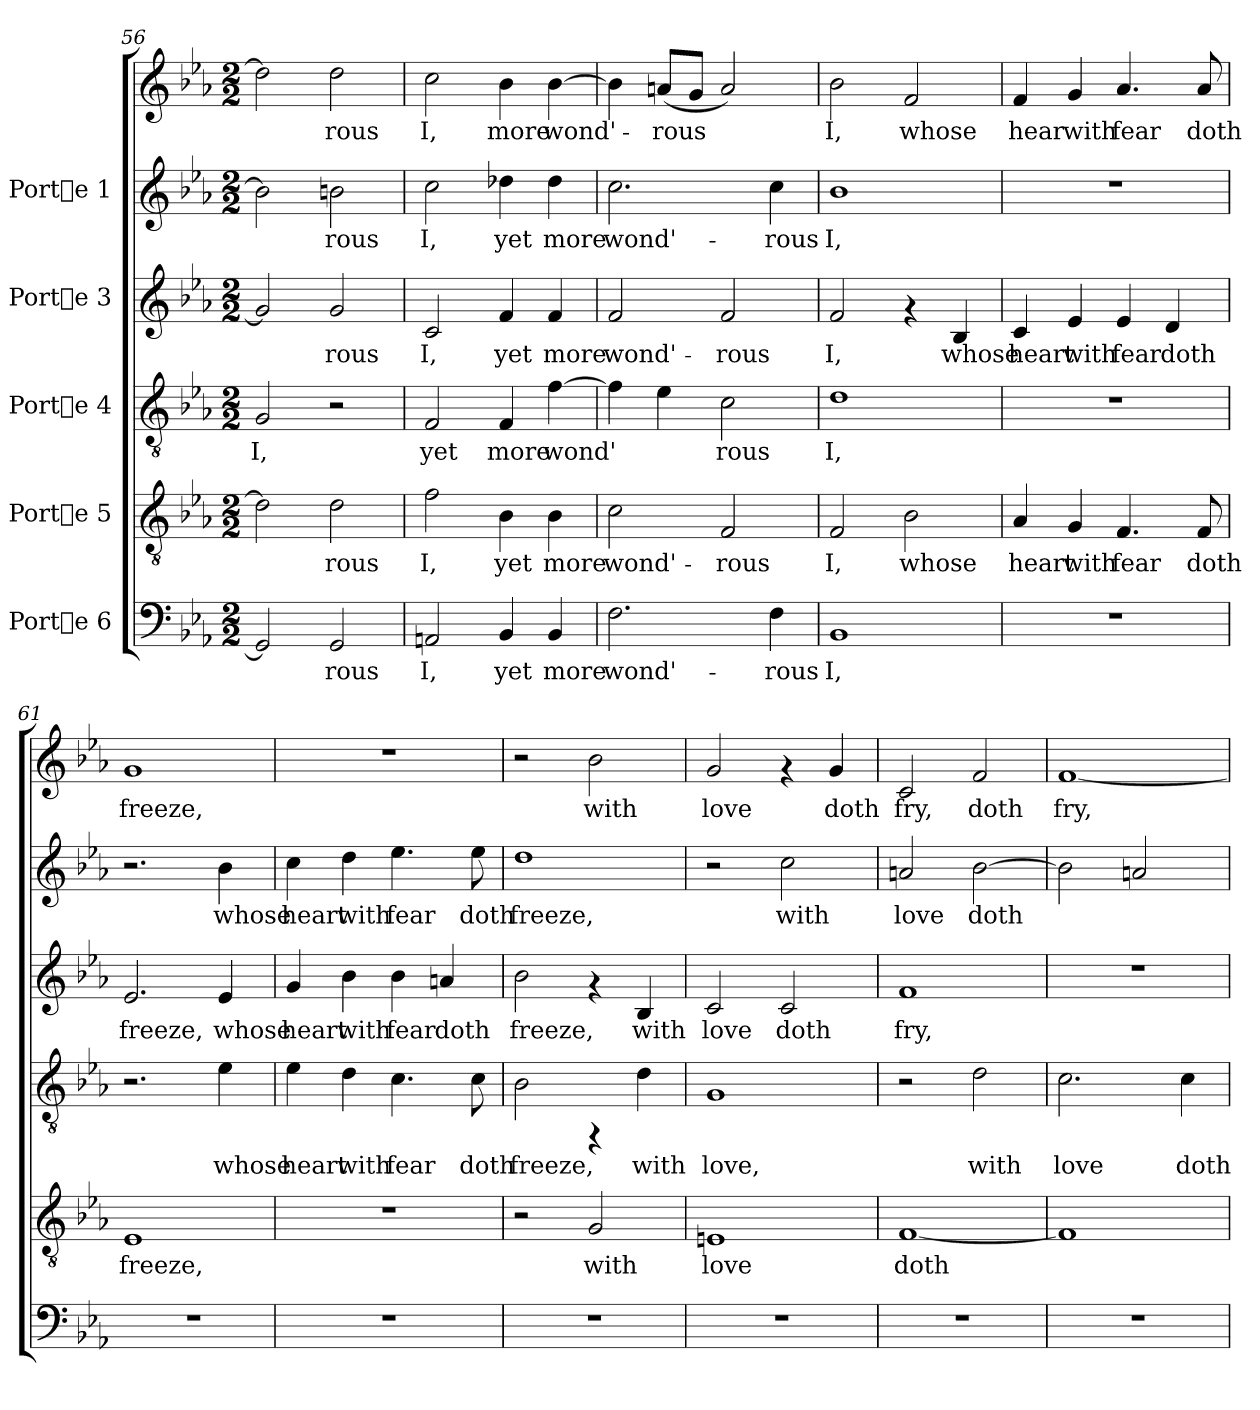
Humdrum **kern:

**kern	**text	**kern	**text	**kern	**text	**kern	**text	**kern	**text	**kern	**text
*part5	*part5	*part4	*part4	*part3	*part3	*part2	*part2	*part1	*part1	*part1	*part1
*staff6	*staff6	*staff5	*staff5	*staff4	*staff4	*staff3	*staff3	*staff2	*staff2	*staff1	*staff1
*I"Porte 6	*	*I"Porte 5	*	*I"Porte 4	*	*I"Porte 3	*	*I"Porte 1	*	*	*
*clefF4	*	*clefGv2	*	*clefGv2	*	*clefG2	*	*clefG2	*	*clefG2	*
*k[b-e-a-]	*	*k[b-e-a-]	*	*k[b-e-a-]	*	*k[b-e-a-]	*	*k[b-e-a-]	*	*k[b-e-a-]	*
*E-:	*	*E-:	*	*E-:	*	*E-:	*	*E-:	*	*E-:	*
*M2/2	*	*M2/2	*	*M2/2	*	*M2/2	*	*M2/2	*	*M2/2	*
=56	=56	=56	=56	=56	=56	=56	=56	=56	=56	=56	=56
!	!LO:LY:b:cj	!	!LO:LY:b:cj	!	!LO:LY:b:cj	!	!LO:LY:b:cj	!	!LO:LY:b:cj	!	!LO:LY:b:cj
2GG/]	-	2d\]	-	2G/	I,	2g/]	-	2bn\]	.	2dd\]	-
!	!LO:LY:b:cj	!	!LO:LY:b:cj	!	!	!	!LO:LY:b:cj	!	!LO:LY:b:cj	!	!LO:LY:b:cj
2GG/	rous	2d\	rous	2r	.	2g/	rous	2bn\	rous	2dd\	rous
=57	=57	=57	=57	=57	=57	=57	=57	=57	=57	=57	=57
!	!LO:LY:b:cj	!	!LO:LY:b:cj	!	!LO:LY:b:cj	!	!LO:LY:b:cj	!	!LO:LY:b:cj	!	!LO:LY:b:cj
2AAn/	I,	2f\	I,	2F/	yet	2c/	I,	2cc\	-I,	2cc\	I,
!	!LO:LY:b:cj	!	!LO:LY:b:cj	!	!LO:LY:b:cj	!	!LO:LY:b:cj	!	!LO:LY:b:cj	!	!LO:LY:b:cj
4BB-/	yet	4B-\	yet	4F/	more	4f/	yet	4dd-X\	yet	4b-\	more
!	!LO:LY:b:cj	!	!LO:LY:b:cj	!	!LO:LY:b:cj	!	!LO:LY:b:cj	!	!LO:LY:b:cj	!	!LO:LY:b:cj
4BB-/	more	4B-\	more	[>4f\	wond'-	4f/	more	4dd-\	more	[>4b-\	wond'-
=58	=58	=58	=58	=58	=58	=58	=58	=58	=58	=58	=58
!	!LO:LY:b:cj	!	!LO:LY:b:cj	!	!LO:LY:b:cj	!	!LO:LY:b:cj	!	!LO:LY:b:cj	!	!LO:LY:b:cj
2.F\	wond'-	2c\	wond'-	4f\]	-	2f/	wond'-	2.cc\	wond'-	4b-\]	.
!	!	!	!	!	!LO:LY:b:cj	!	!	!	!	!	!LO:LY:b:cj
.	.	.	.	4e-\	.	.	.	.	.	(<8an/L	rous
!	!	!	!	!	!	!	!	!	!	!	!LO:LY:b:cj
.	.	.	.	.	.	.	.	.	.	8g/J	.
!	!	!	!LO:LY:b:cj	!	!LO:LY:b:cj	!	!LO:LY:b:cj	!	!	!	!LO:LY:b:cj
.	.	2F/	-rous	2c\	rous	2f/	-rous	.	.	2a/)	.
!	!LO:LY:b:cj	!	!	!	!	!	!	!	!LO:LY:b:cj	!	!
4F\	-rous	.	.	.	.	.	.	4cc\	-rous	.	.
=59	=59	=59	=59	=59	=59	=59	=59	=59	=59	=59	=59
!	!LO:LY:b:cj	!	!LO:LY:b:cj	!	!LO:LY:b:cj	!	!LO:LY:b:cj	!	!LO:LY:b:cj	!	!LO:LY:b:cj
1BB-	I,	2F/	I,	1d	I,	2f/	I,	1b-	I,	2b-\	I,
!	!	!	!LO:LY:b:cj	!	!	!	!	!	!	!	!LO:LY:b:cj
.	.	2B-\	whose	.	.	4rf	.	.	.	2f/	whose
!	!	!	!	!	!	!	!LO:LY:b:cj	!	!	!	!
.	.	.	.	.	.	4B-/	whose	.	.	.	.
!!LO:LB:g=z
=60	=60	=60	=60	=60	=60	=60	=60	=60	=60	=60	=60
!	!	!	!LO:LY:b:cj	!	!	!	!LO:LY:b:cj	!	!	!	!LO:LY:b:cj
1r	.	4A-/	heart	1r	.	4c/	heart	1r	.	4f/	hear
!	!	!	!LO:LY:b:cj	!	!	!	!LO:LY:b:cj	!	!	!	!LO:LY:b:cj
.	.	4G/	with	.	.	4e-/	with	.	.	4g/	with
!	!	!	!LO:LY:b:cj	!	!	!	!LO:LY:b:cj	!	!	!	!LO:LY:b:cj
.	.	4.F/	fear	.	.	4e-/	fear	.	.	4.a-/	fear
!	!	!	!	!	!	!	!LO:LY:b:cj	!	!	!	!
.	.	.	.	.	.	4d/	doth	.	.	.	.
!	!	!	!LO:LY:b:cj	!	!	!	!	!	!	!	!LO:LY:b:cj
.	.	8F/	doth	.	.	.	.	.	.	8a-/	doth
=61	=61	=61	=61	=61	=61	=61	=61	=61	=61	=61	=61
!	!	!	!LO:LY:b:cj	!	!	!	!LO:LY:b:cj	!	!	!	!LO:LY:b:cj
1r	.	1E-	freeze,	2.r	.	2.e-/	freeze,	2.r	.	1g	freeze,
!	!	!	!	!	!LO:LY:b:cj	!	!LO:LY:b:cj	!	!LO:LY:b:cj	!	!
.	.	.	.	4e-\	whose	4e-/	whose	4b-\	whose	.	.
=62	=62	=62	=62	=62	=62	=62	=62	=62	=62	=62	=62
!	!	!	!	!	!LO:LY:b:cj	!	!LO:LY:b:cj	!	!LO:LY:b:cj	!	!
1r	.	1r	.	4e-\	heart	4g/	heart	4cc\	heart	1r	.
!	!	!	!	!	!LO:LY:b:cj	!	!LO:LY:b:cj	!	!LO:LY:b:cj	!	!
.	.	.	.	4d\	with	4b-\	with	4dd\	with	.	.
!	!	!	!	!	!LO:LY:b:cj	!	!LO:LY:b:cj	!	!LO:LY:b:cj	!	!
.	.	.	.	4.c\	fear	4b-\	fear	4.ee-\	fear	.	.
!	!	!	!	!	!	!	!LO:LY:b:cj	!	!	!	!
.	.	.	.	.	.	4an/	doth	.	.	.	.
!	!	!	!	!	!LO:LY:b:cj	!	!	!	!LO:LY:b:cj	!	!
.	.	.	.	8c\	doth	.	.	8ee-\	doth	.	.
=63	=63	=63	=63	=63	=63	=63	=63	=63	=63	=63	=63
!	!	!	!	!	!LO:LY:b:cj	!	!LO:LY:b:cj	!	!LO:LY:b:cj	!	!
1r	.	2r	.	2B-\	freeze,	2b-\	freeze,	1dd	freeze,	2r	.
!	!	!	!LO:LY:b:cj	!	!	!	!	!	!	!	!LO:LY:b:cj
.	.	2G/	with	4rFF	.	4rf	.	.	.	2b-\	with
!	!	!	!	!	!LO:LY:b:cj	!	!LO:LY:b:cj	!	!	!	!
.	.	.	.	4d\	with	4B-/	with	.	.	.	.
=64	=64	=64	=64	=64	=64	=64	=64	=64	=64	=64	=64
!	!	!	!LO:LY:b:cj	!	!LO:LY:b:cj	!	!LO:LY:b:cj	!	!	!	!LO:LY:b:cj
1r	.	1En	love	1G	love,	2c/	love	2r	.	2g/	love
!	!	!	!	!	!	!	!LO:LY:b:cj	!	!LO:LY:b:cj	!	!
.	.	.	.	.	.	2c/	doth	2cc\	with	4rf	.
!	!	!	!	!	!	!	!	!	!	!	!LO:LY:b:cj
.	.	.	.	.	.	.	.	.	.	4g/	doth
!!LO:PB:g=z
=65	=65	=65	=65	=65	=65	=65	=65	=65	=65	=65	=65
!	!	!	!LO:LY:b:cj	!	!	!	!LO:LY:b:cj	!	!LO:LY:b:cj	!	!LO:LY:b:cj
1r	.	[<1F	doth	2r	.	1f	fry,	2an/	love	2c/	fry,
!	!	!	!	!	!LO:LY:b:cj	!	!	!	!LO:LY:b:cj	!	!LO:LY:b:cj
.	.	.	.	2d\	with	.	.	[>2b-\	doth	2f/	doth
=66	=66	=66	=66	=66	=66	=66	=66	=66	=66	=66	=66
!	!	!	!	!	!LO:LY:b:cj	!	!	!	!	!	!LO:LY:b:cj
1r	.	1F]	.	2.c\	love	1r	.	2b-\]	.	[<1f	fry,
.	.	.	.	.	.	.	.	2an/	.	.	.
!	!	!	!	!	!LO:LY:b:cj	!	!	!	!	!	!
.	.	.	.	4c\	doth	.	.	.	.	.	.
=	=	=	=	=	=	=	=	=	=	=	=
*-	*-	*-	*-	*-	*-	*-	*-	*-	*-	*-	*-
